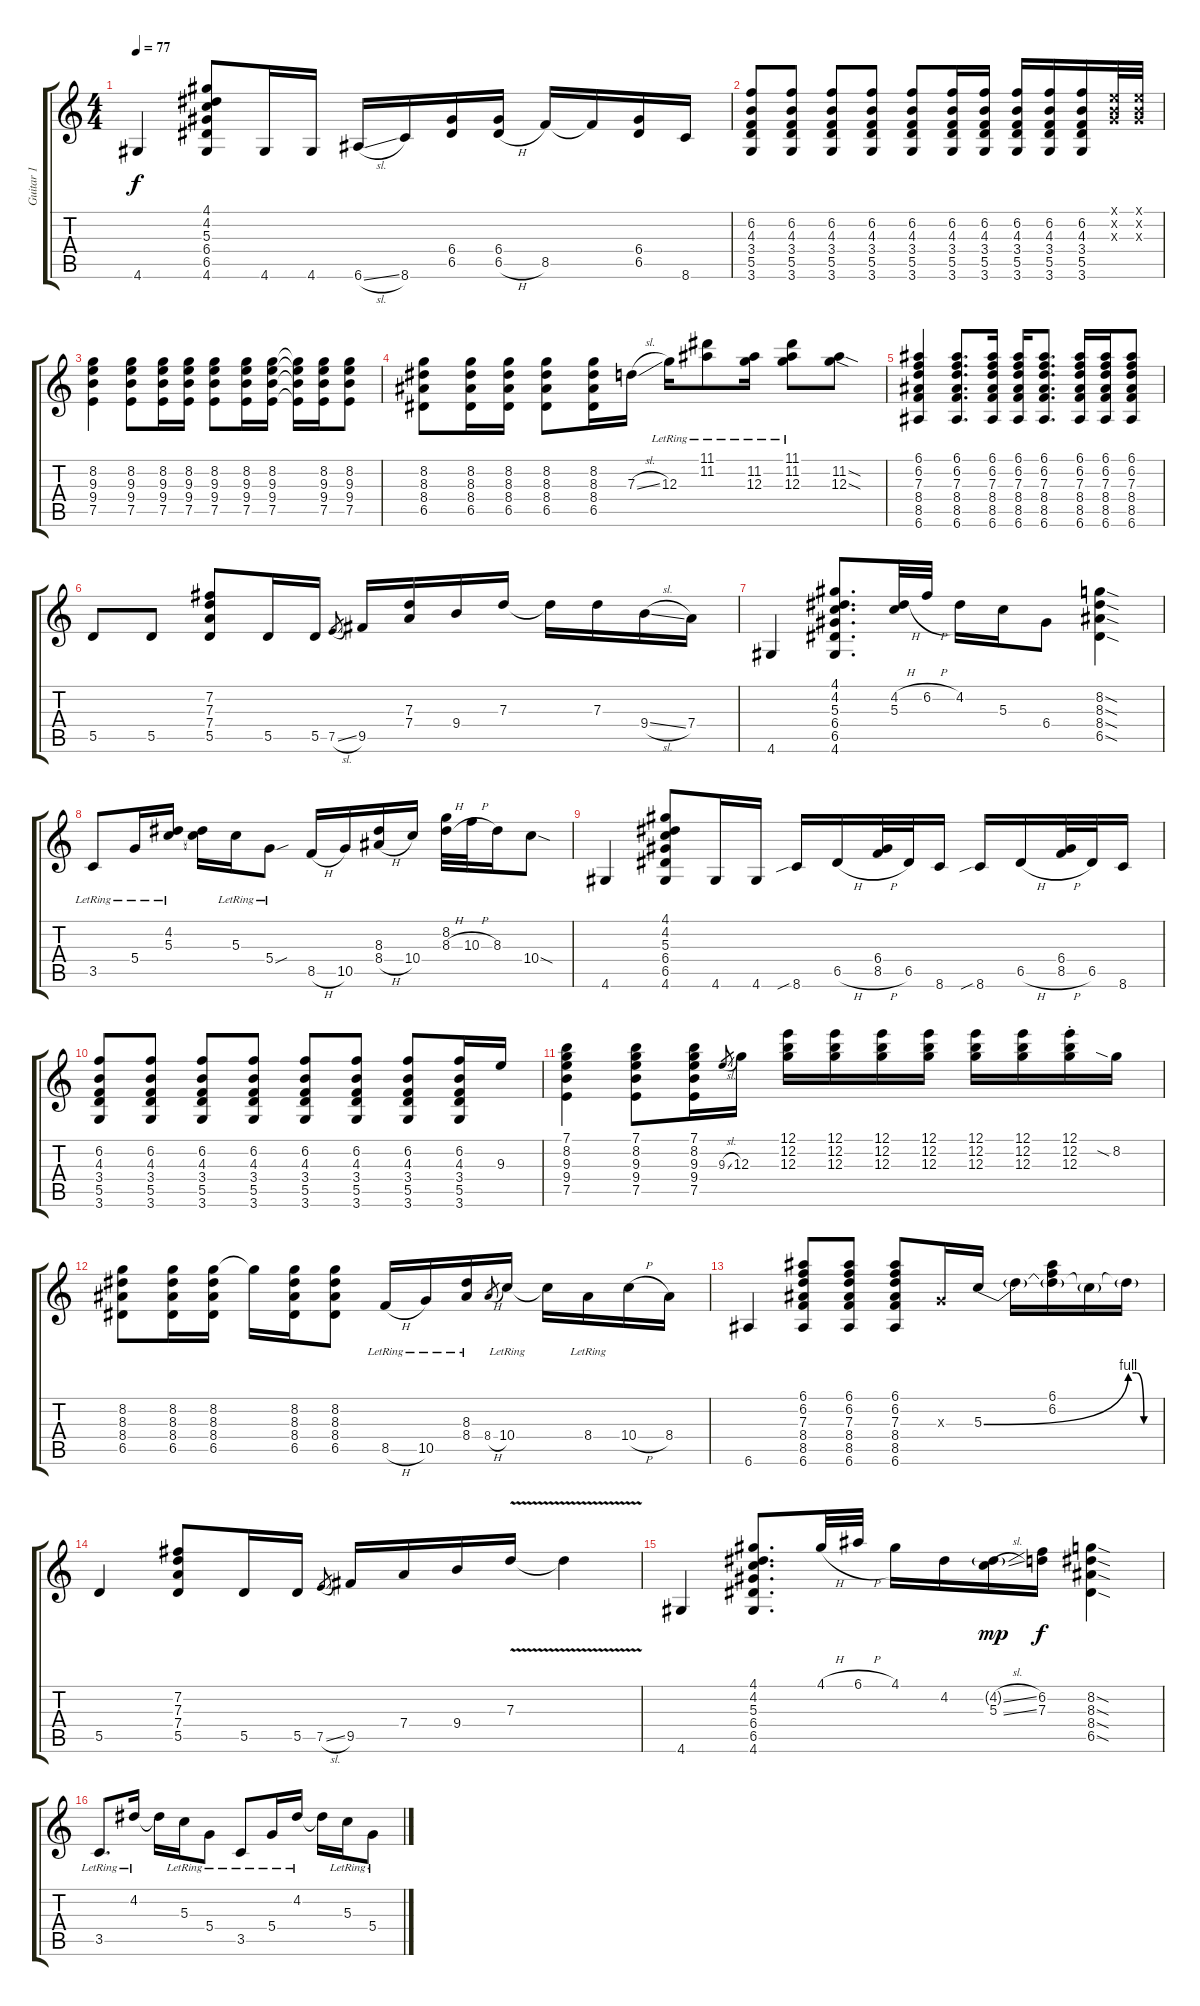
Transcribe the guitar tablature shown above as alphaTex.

\track ("Guitar 1" "Guitar 1") {instrument distortionguitar}
\staff {score tabs}
\tuning (E4 B3 G3 D3 A2 E2) {hide}
\ts (4 4)
\tempo 77
\clef g2
\ks c
4.6.4{dy f} (4.1 4.2 5.3 6.4 6.5 4.6).8 4.6.16 4.6.16 6.6{sl}.16 8.6.16 (6.4 6.5).16 (6.4 6.5{h}).16 8.5.16 8.5{t}.16 (6.4 6.5).16 8.6.16 |
(6.2 4.3 3.4 5.5 3.6).8 (6.2 4.3 3.4 5.5 3.6).8 (6.2 4.3 3.4 5.5 3.6).8 (6.2 4.3 3.4 5.5 3.6).8 (6.2 4.3 3.4 5.5 3.6).8 (6.2 4.3 3.4 5.5 3.6).16 (6.2 4.3 3.4 5.5 3.6).16 (6.2 4.3 3.4 5.5 3.6).16 (6.2 4.3 3.4 5.5 3.6).16 (6.2 4.3 3.4 5.5 3.6).16 (0.1{x} 0.2{x} 0.3{x}).32 (0.1{x} 0.2{x} 0.3{x}).32 |
(8.2 9.3 9.4 7.5).4 (8.2 9.3 9.4 7.5).8 (8.2 9.3 9.4 7.5).16 (8.2 9.3 9.4 7.5).16 (8.2 9.3 9.4 7.5).8 (8.2 9.3 9.4 7.5).16 (8.2 9.3 9.4 7.5).16 (8.2{t} 9.3{t} 9.4{t} 7.5{t}).16 (8.2 9.3 9.4 7.5).16 (8.2 9.3 9.4 7.5).8 |
(8.2 8.3 8.4 6.5).8 (8.2 8.3 8.4 6.5).16 (8.2 8.3 8.4 6.5).16 (8.2 8.3 8.4 6.5).8 (8.2 8.3 8.4 6.5).16 7.3{sl}.16 12.3{lr}.16 (11.1 11.2{lr}).8 (11.2{lr} 12.3).16 (11.1 11.2{lr} 12.3).8 (11.2{sod} 12.3{sod}).8 |
(6.1 6.2 7.3 8.4 8.5 6.6).4 (6.1 6.2 7.3 8.4 8.5 6.6).8{d} (6.1 6.2 7.3 8.4 8.5 6.6).16 (6.1 6.2 7.3 8.4 8.5 6.6).16 (6.1 6.2 7.3 8.4 8.5 6.6).8{d} (6.1 6.2 7.3 8.4 8.5 6.6).16 (6.1 6.2 7.3 8.4 8.5 6.6).16 (6.1 6.2 7.3 8.4 8.5 6.6).8 |
5.5.8 5.5.8 (7.2 7.3 7.4 5.5).8 5.5.16 5.5.16 7.5{sl}.8{gr} 9.5.16 (7.3 7.4).16 9.4.16 7.3.16 7.3{t}.16 7.3.16 9.4{sl}.16 7.4.16 |
4.6.4 (4.1 4.2 5.3 6.4 6.5 4.6).8{d} (4.2{h} 5.3).32 6.2{h}.32 4.2.16 5.3.16 6.4.8 (8.2{sod} 8.3{sod} 8.4{sod} 6.5{sod}).4 |
3.5{lr}.8 5.4{lr}.16 (4.2 5.3{lr}).16 (4.2{t} 5.3{t}).16 5.3{lr}.16 5.4{sou lr}.8 8.5{h}.16 10.5.16 (8.3 8.4{h}).16 10.4.16 (8.2 8.3{h}).32 10.3{h}.32 8.3.16 10.4{sod}.8 |
4.6.4 (4.1 4.2 5.3 6.4 6.5 4.6).8 4.6.16 4.6.16 8.6{sib}.16 6.5{h}.16 (6.4 8.5{h}).32 6.5.32 8.6.16 8.6{sib}.16 6.5{h}.16 (6.4 8.5{h}).32 6.5.32 8.6.16 |
(6.2 4.3 3.4 5.5 3.6).8 (6.2 4.3 3.4 5.5 3.6).8 (6.2 4.3 3.4 5.5 3.6).8 (6.2 4.3 3.4 5.5 3.6).8 (6.2 4.3 3.4 5.5 3.6).8 (6.2 4.3 3.4 5.5 3.6).8 (6.2 4.3 3.4 5.5 3.6).8 (6.2 4.3 3.4 5.5 3.6).16 9.3.16 |
(7.1 8.2 9.3 9.4 7.5).4 (7.1 8.2 9.3 9.4 7.5).8 (7.1 8.2 9.3 9.4 7.5).16 9.3{sl}.8{gr} 12.3.16 (12.1 12.2 12.3).16 (12.1 12.2 12.3).16 (12.1 12.2 12.3).16 (12.1 12.2 12.3).16 (12.1 12.2 12.3).16 (12.1 12.2 12.3).16 (12.1{st} 12.2 12.3).16 8.2{sia}.16 |
(8.2 8.3 8.4 6.5).8 (8.2 8.3 8.4 6.5).16 (8.2 8.3 8.4 6.5).16 8.2{t}.16 (8.2 8.3 8.4 6.5).16 (8.2 8.3 8.4 6.5).8 8.5{h lr}.16 10.5{lr}.16 (8.3 8.4{lr}).16 8.4{h}.8{gr} 10.4{lr}.16 10.4{t}.16 8.4{lr}.16 10.4{h}.16 8.4.16 |
6.6.4 (6.1 6.2 7.3 8.4 8.5 6.6).8 (6.1 6.2 7.3 8.4 8.5 6.6).8 (6.1 6.2 7.3 8.4 8.5 6.6).8 0.3{x}.16 5.3{be (bend 0 0 60 4)}.16 5.3{t}.16 (6.1 6.2 5.3{t}).16 5.3{t}.16 5.3{be (custom 0 4 15 4 30 0 60 0) t}.16 |
5.5.4 (7.2 7.3 7.4 5.5).8 5.5.16 5.5.16 7.5{sl}.8{gr} 9.5.16 7.4.16 9.4.16 7.3{v}.16 7.3{t}.4 |
4.6.4 (4.1 4.2 5.3 6.4 6.5 4.6).8{d} 4.1{h}.32 6.1{h}.32 4.1.16 4.2.16 (4.2{sl g} 5.3{sl}).16{dy mp} (6.2 7.3).16{dy f} (8.2{sod} 8.3{sod} 8.4{sod} 6.5{sod}).4 |
3.5{lr}.8{d} 4.2{lr}.16 4.2{t}.16 5.3{lr}.16 5.4{lr}.8 3.5{lr}.8 5.4{lr}.16 4.2{lr}.16 4.2{t}.16 5.3{lr}.16 5.4{lr}.8
